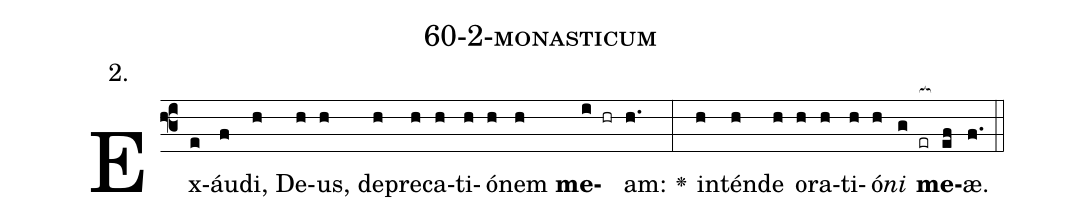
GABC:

name: 60-2-monasticum;
annotation: 2.;
%%
(f3)Ex(e)áu(f)di,(h) De(h)us,(h) de(h)pre(h)ca(h)ti(h)ó(h)nem(h) <b>me</b>(i hr)am:(h.) <v>\greheightstar</v>(:) in(h)tén(h)de(h) o(h)ra(h)ti(h)ó(h)<i>ni</i>(g er[ocb:1{]) <b>me</b>(ef[ocb:0}])æ.(f.) (::)


%E(h) u(h) o(h) u(g) a(ef) e.(f.) (::)
